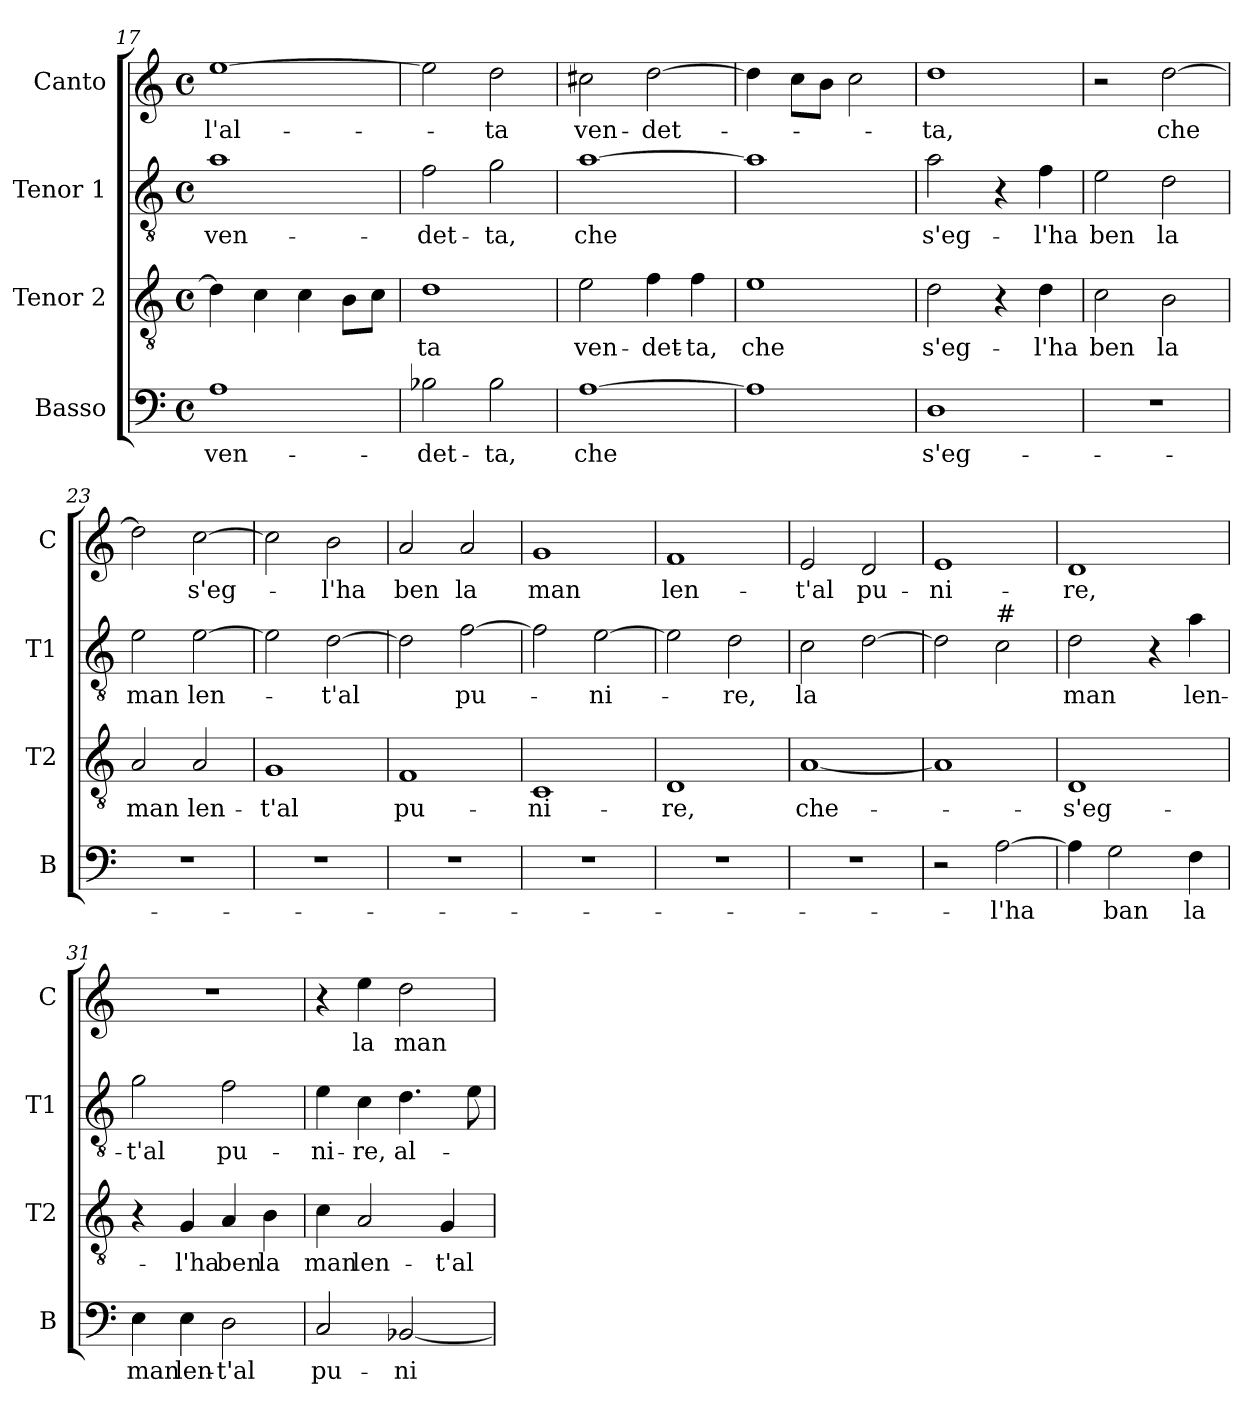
**kern	**text	**kern	**text	**kern	**text	**kern	**text
*part4	*part4	*part3	*part3	*part2	*part2	*part1	*part1
*staff4	*staff4	*staff3	*staff3	*staff2	*staff2	*staff1	*staff1
*I"Basso	*	*I"Tenor 2	*	*I"Tenor 1	*	*I"Canto	*
*I'B	*	*I'T2	*	*I'T1	*	*I'C	*
*clefF4	*	*clefGv2	*	*clefGv2	*	*clefG2	*
*k[]	*	*k[]	*	*k[]	*	*k[]	*
*C:	*	*C:	*	*C:	*	*C:	*
*M4/4	*	*M4/4	*	*M4/4	*	*M4/4	*
*met(c)	*	*met(c)	*	*met(c)	*	*met(c)	*
=17	=17	=17	=17	=17	=17	=17	=17
!	!LO:LY:b	!	!	!	!LO:LY:b	!	!LO:LY:b
1A	ven-	4d\]	.	1a	ven-	[1ee	l'al-
.	.	4c\	.	.	.	.	.
.	.	4c\	.	.	.	.	.
.	.	8B\L	.	.	.	.	.
.	.	8c\J	.	.	.	.	.
!!LO:PB:g=z
=18	=18	=18	=18	=18	=18	=18	=18
!	!LO:LY:b	!	!LO:LY:b	!	!LO:LY:b	!	!
2B-X\	-det-	1d	-ta	2f\	-det-	2ee\]	.
!	!LO:LY:b	!	!	!	!LO:LY:b	!	!LO:LY:b
2B-\	-ta,	.	.	2g\	-ta,	2dd\	-ta
=19	=19	=19	=19	=19	=19	=19	=19
!	!LO:LY:b	!	!LO:LY:b	!	!LO:LY:b	!	!LO:LY:b
[1A	che	2e\	ven-	[1a	che	2cc#X\	ven-
!	!	!	!LO:LY:b	!	!	!	!LO:LY:b
.	.	4f\	-det-	.	.	[2dd\	-det-
!	!	!	!LO:LY:b	!	!	!	!
.	.	4f\	-ta,	.	.	.	.
=20	=20	=20	=20	=20	=20	=20	=20
!	!	!	!LO:LY:b	!	!	!	!
1A]	.	1e	che	1a]	.	4dd\]	.
.	.	.	.	.	.	8cc\L	.
.	.	.	.	.	.	8b\J	.
.	.	.	.	.	.	2cc\	.
=21	=21	=21	=21	=21	=21	=21	=21
!	!LO:LY:b	!	!LO:LY:b	!	!LO:LY:b	!	!LO:LY:b
1D	s'eg-	2d\	s'eg-	2a\	s'eg-	1dd	-ta,
.	.	4r	.	4r	.	.	.
!	!	!	!LO:LY:b	!	!LO:LY:b	!	!
.	.	4d\	-l'ha	4f\	-l'ha	.	.
=22	=22	=22	=22	=22	=22	=22	=22
!	!	!	!LO:LY:b	!	!LO:LY:b	!	!
1r	.	2c\	ben	2e\	ben	2r	.
!	!	!	!LO:LY:b	!	!LO:LY:b	!	!LO:LY:b
.	.	2B\	la	2d\	la	[2dd\	che
=23	=23	=23	=23	=23	=23	=23	=23
!	!	!	!LO:LY:b	!	!LO:LY:b	!	!
1r	.	2A/	man	2e\	man	2dd\]	.
!	!	!	!LO:LY:b	!	!LO:LY:b	!	!LO:LY:b
.	.	2A/	len-	[2e\	len-	[2cc\	s'eg-
=24	=24	=24	=24	=24	=24	=24	=24
!	!	!	!LO:LY:b	!	!	!	!
1r	.	1G	-t'al	2e\]	.	2cc\]	.
!	!	!	!	!	!LO:LY:b	!	!LO:LY:b
.	.	.	.	[2d\	-t'al	2b\	-l'ha
=25	=25	=25	=25	=25	=25	=25	=25
!	!	!	!LO:LY:b	!	!	!	!LO:LY:b
1r	.	1F	pu-	2d\]	.	2a/	ben
!	!	!	!	!	!LO:LY:b	!	!LO:LY:b
.	.	.	.	[2f\	pu-	2a/	la
!!LO:LB:g=z
=26	=26	=26	=26	=26	=26	=26	=26
!	!	!	!LO:LY:b	!	!	!	!LO:LY:b
1r	.	1C	-ni-	2f\]	.	1g	man
!	!	!	!	!	!LO:LY:b	!	!
.	.	.	.	[2e\	-ni-	.	.
=27	=27	=27	=27	=27	=27	=27	=27
!	!	!	!LO:LY:b	!	!	!	!LO:LY:b
1r	.	1D	-re,	2e\]	.	1f	len-
!	!	!	!	!	!LO:LY:b	!	!
.	.	.	.	2d\	-re,	.	.
=28	=28	=28	=28	=28	=28	=28	=28
!	!	!	!LO:LY:b	!	!LO:LY:b	!	!LO:LY:b
1r	.	[1A	che-	2c\	la	2e/	-t'al
!	!	!	!	!	!	!	!LO:LY:b
.	.	.	.	[2d\	.	2d/	pu-
=29	=29	=29	=29	=29	=29	=29	=29
!	!	!	!	!	!	!	!LO:LY:b
2r	.	1A]	.	2d\]	.	1e	-ni-
!	!	!	!	!LO:TX:a:t=#	!	!	!
!	!LO:LY:b	!	!	!	!	!	!
[2A\	-l'ha	.	.	2c\	.	.	.
=30	=30	=30	=30	=30	=30	=30	=30
!	!	!	!LO:LY:b	!	!LO:LY:b	!	!LO:LY:b
4A\]	.	1D	-s'eg-	2d\	man	1d	-re,
!	!LO:LY:b	!	!	!	!	!	!
2G\	ban	.	.	.	.	.	.
.	.	.	.	4r	.	.	.
!	!LO:LY:b	!	!	!	!LO:LY:b	!	!
4F\	la	.	.	4a\	len-	.	.
=31	=31	=31	=31	=31	=31	=31	=31
!	!LO:LY:b	!	!	!	!LO:LY:b	!	!
4E\	man	4r	.	2g\	-t'al	1r	.
!	!LO:LY:b	!	!LO:LY:b	!	!	!	!
4E\	len-	4G/	-l'ha	.	.	.	.
!	!LO:LY:b	!	!LO:LY:b	!	!LO:LY:b	!	!
2D\	-t'al	4A/	ben	2f\	pu-	.	.
!	!	!	!LO:LY:b	!	!	!	!
.	.	4B\	la	.	.	.	.
=32	=32	=32	=32	=32	=32	=32	=32
!	!LO:LY:b	!	!LO:LY:b	!	!LO:LY:b	!	!
2C/	pu-	4c\	man	4e\	-ni-	4r	.
!	!	!	!LO:LY:b	!	!LO:LY:b	!	!LO:LY:b
.	.	2A/	len-	4c\	-re,	4ee\	la
!	!LO:LY:b	!	!	!	!LO:LY:b	!	!LO:LY:b
[2BB-X/	-ni-	.	.	4.d\	al-	2dd\	man
!	!	!	!LO:LY:b	!	!	!	!
.	.	4G/	-t'al	.	.	.	.
.	.	.	.	8e\	.	.	.
=	=	=	=	=	=	=	=
*-	*-	*-	*-	*-	*-	*-	*-
